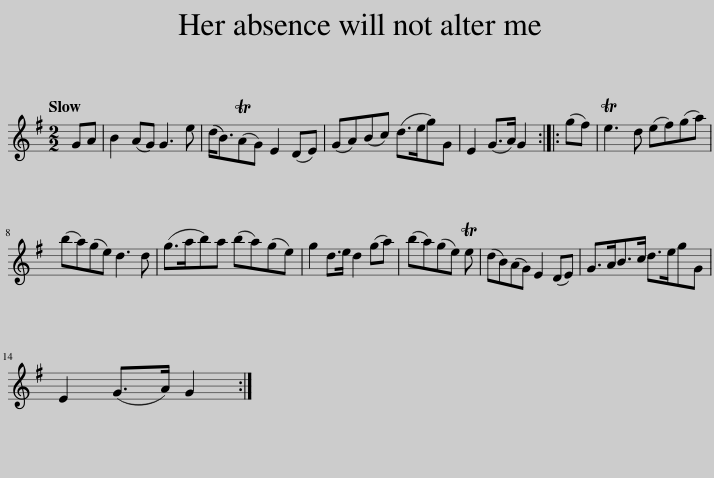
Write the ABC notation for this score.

X:1
L:1/8
Q:1/4=120
M:2/2
I:linebreak $
K:G
V:1 treble
V:1
 GA | B2 (AG) G3 e | (d<B)(TAG) E2 (DE) | (GA)(Bc) (d>eg)G | E2 (G>A) G2 :: %5
 (gf) | Te3 d (ef)(ga) |$ (ba)(ge) d3 d | (g>ab)a (ba)(ge) | g2 d>e d2 (ga) | %10
 (ba)(ge) Te | (dB)(AG) E2 (DE) | G>AB>c d>egG |$ E2 (G>A) G2 :| %14
